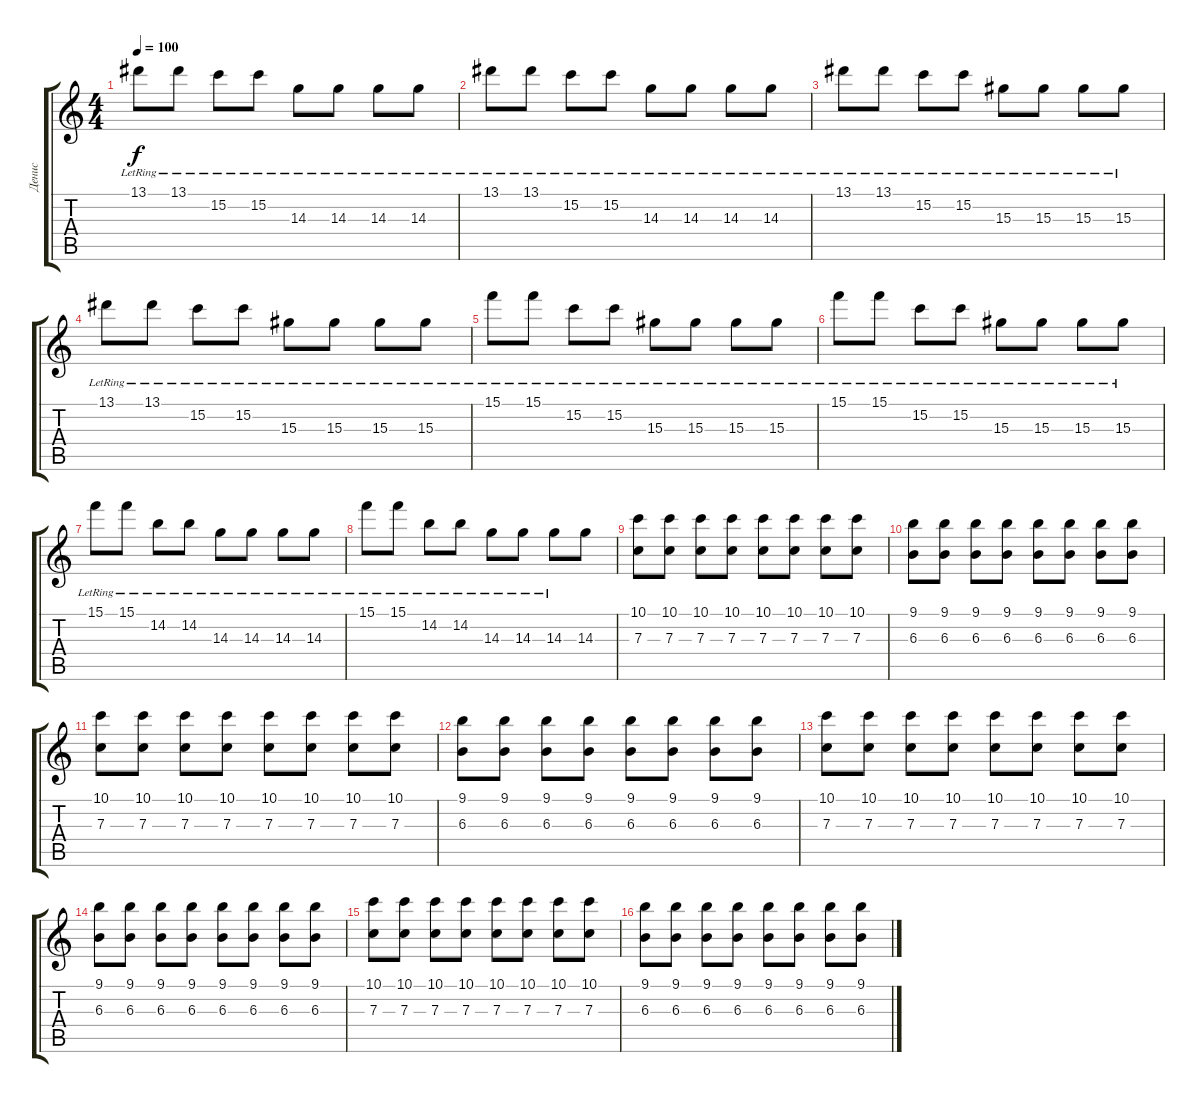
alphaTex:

\track ("Денис" "Денис") {instrument electricguitarclean}
\staff {score tabs}
\tuning (D4 A3 F3 C3 G2 C2) {hide}
\ts (4 4)
\tempo 100
\clef g2
\ks c
13.1{lr}.8{dy f} 13.1{lr}.8 15.2{lr}.8 15.2{lr}.8 14.3{lr}.8 14.3{lr}.8 14.3{lr}.8 14.3{lr}.8 |
13.1{lr}.8 13.1{lr}.8 15.2{lr}.8 15.2{lr}.8 14.3{lr}.8 14.3{lr}.8 14.3{lr}.8 14.3{lr}.8 |
13.1{lr}.8 13.1{lr}.8 15.2{lr}.8 15.2{lr}.8 15.3{lr}.8 15.3{lr}.8 15.3{lr}.8 15.3{lr}.8 |
13.1{lr}.8 13.1{lr}.8 15.2{lr}.8 15.2{lr}.8 15.3{lr}.8 15.3{lr}.8 15.3{lr}.8 15.3{lr}.8 |
15.1{lr}.8 15.1{lr}.8 15.2{lr}.8 15.2{lr}.8 15.3{lr}.8 15.3{lr}.8 15.3{lr}.8 15.3{lr}.8 |
15.1{lr}.8 15.1{lr}.8 15.2{lr}.8 15.2{lr}.8 15.3{lr}.8 15.3{lr}.8 15.3{lr}.8 15.3{lr}.8 |
15.1{lr}.8 15.1{lr}.8 14.2{lr}.8 14.2{lr}.8 14.3{lr}.8 14.3{lr}.8 14.3{lr}.8 14.3{lr}.8 |
15.1{lr}.8 15.1{lr}.8 14.2{lr}.8 14.2{lr}.8 14.3{lr}.8 14.3{lr}.8 14.3{lr}.8 14.3.8 |
(10.1 7.3).8 (10.1 7.3).8 (10.1 7.3).8 (10.1 7.3).8 (10.1 7.3).8 (10.1 7.3).8 (10.1 7.3).8 (10.1 7.3).8 |
(9.1 6.3).8 (9.1 6.3).8 (9.1 6.3).8 (9.1 6.3).8 (9.1 6.3).8 (9.1 6.3).8 (9.1 6.3).8 (9.1 6.3).8 |
(10.1 7.3).8 (10.1 7.3).8 (10.1 7.3).8 (10.1 7.3).8 (10.1 7.3).8 (10.1 7.3).8 (10.1 7.3).8 (10.1 7.3).8 |
(9.1 6.3).8 (9.1 6.3).8 (9.1 6.3).8 (9.1 6.3).8 (9.1 6.3).8 (9.1 6.3).8 (9.1 6.3).8 (9.1 6.3).8 |
(10.1 7.3).8 (10.1 7.3).8 (10.1 7.3).8 (10.1 7.3).8 (10.1 7.3).8 (10.1 7.3).8 (10.1 7.3).8 (10.1 7.3).8 |
(9.1 6.3).8 (9.1 6.3).8 (9.1 6.3).8 (9.1 6.3).8 (9.1 6.3).8 (9.1 6.3).8 (9.1 6.3).8 (9.1 6.3).8 |
(10.1 7.3).8 (10.1 7.3).8 (10.1 7.3).8 (10.1 7.3).8 (10.1 7.3).8 (10.1 7.3).8 (10.1 7.3).8 (10.1 7.3).8 |
(9.1 6.3).8 (9.1 6.3).8 (9.1 6.3).8 (9.1 6.3).8 (9.1 6.3).8 (9.1 6.3).8 (9.1 6.3).8 (9.1 6.3).8
